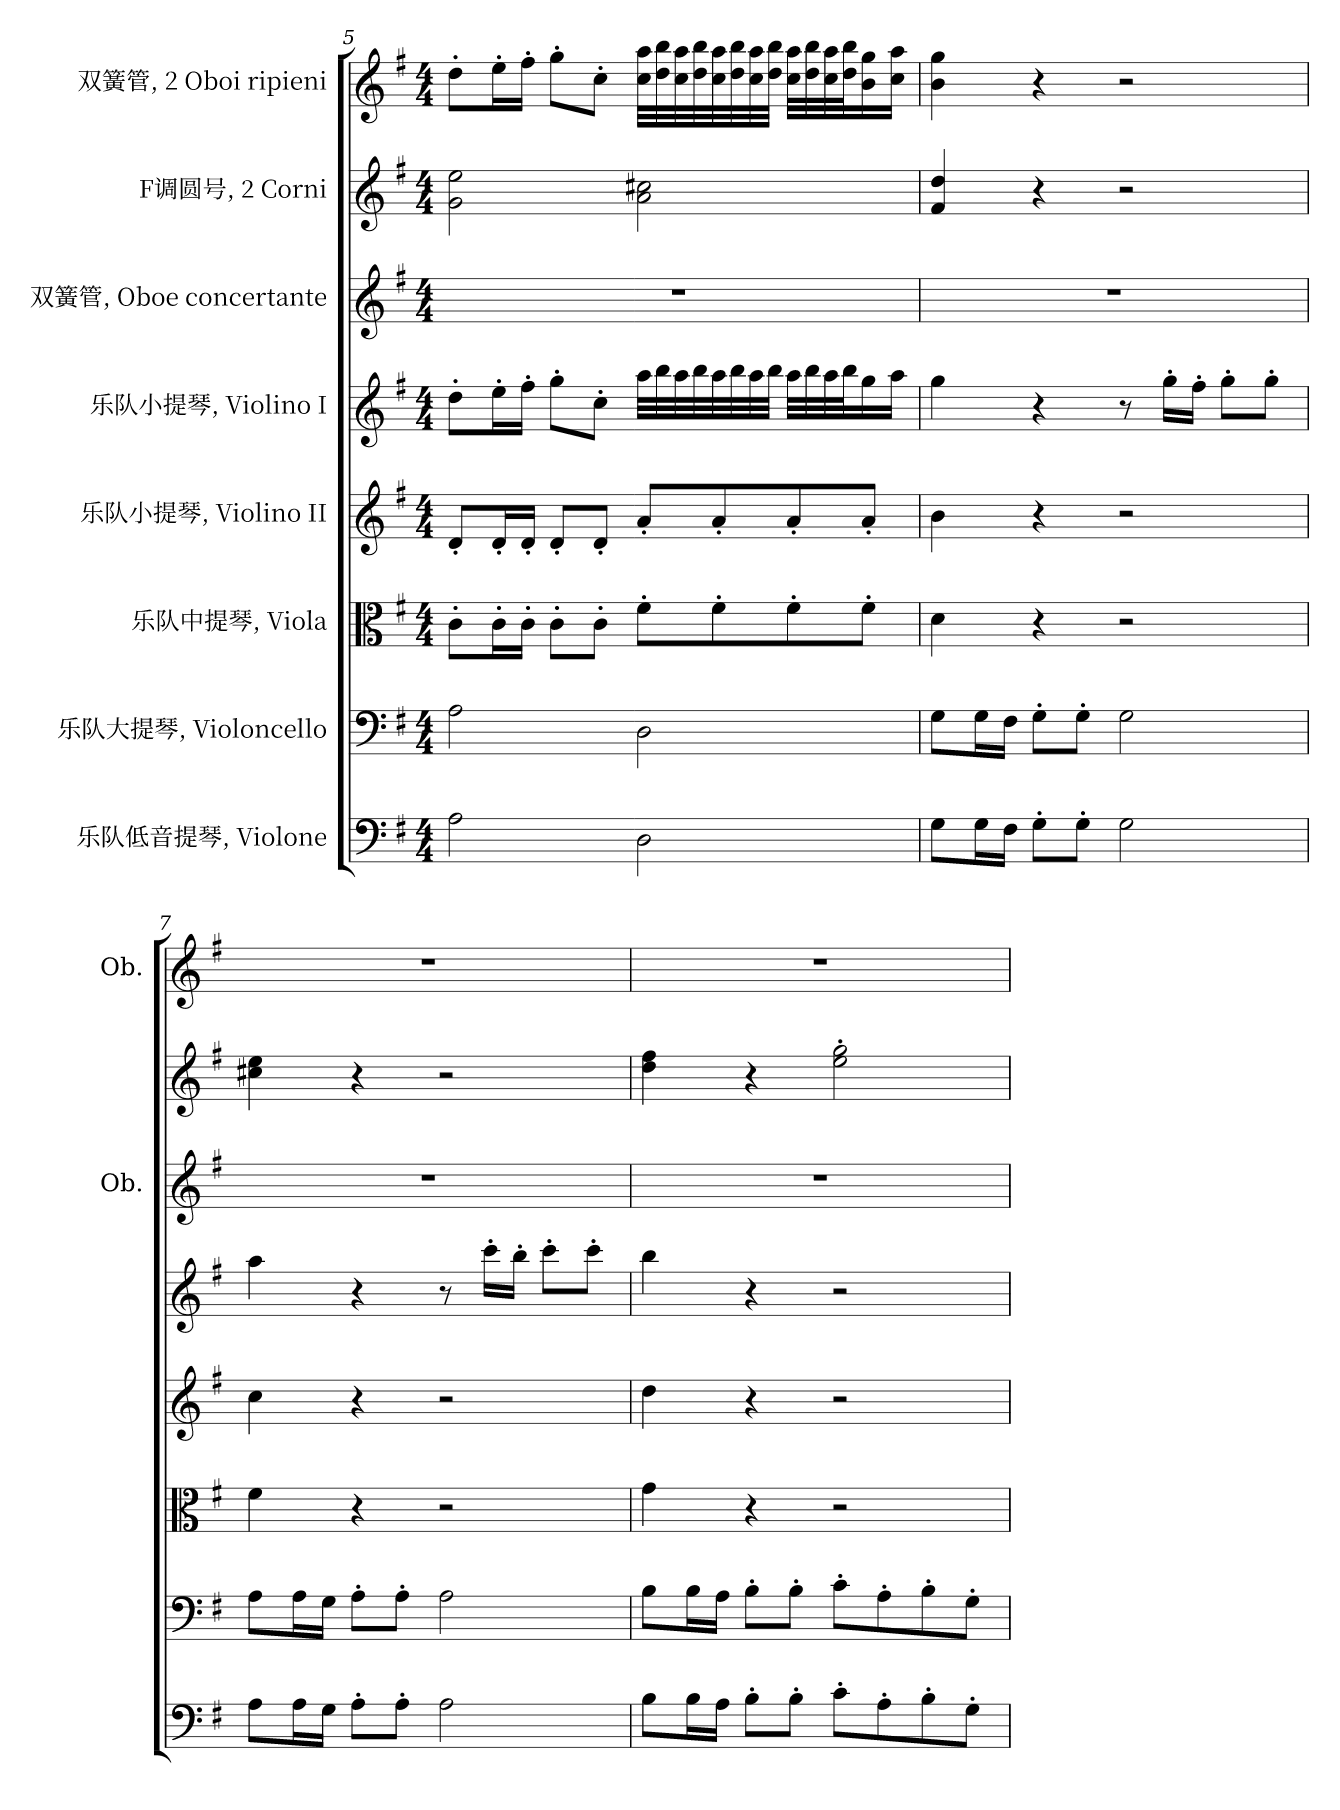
**kern	**kern	**kern	**kern	**kern	**kern	**kern	**kern
*part8	*part7	*part6	*part5	*part4	*part3	*part2	*part1
*staff8	*staff7	*staff6	*staff5	*staff4	*staff3	*staff2	*staff1
*I"乐队低音提琴, Violone	*I"乐队大提琴, Violoncello	*I"乐队中提琴, Viola	*I"乐队小提琴, Violino II	*I"乐队小提琴, Violino I	*I"双簧管, Oboe concertante	*I"F调圆号, 2 Corni	*I"双簧管, 2 Oboi ripieni
*	*	*	*	*	*I'Ob.	*	*I'Ob.
*clefF4	*clefF4	*clefC3	*clefG2	*clefG2	*clefG2	*clefG2	*clefG2
*ITrd7c12	*	*	*	*	*	*ITrd4c7	*
*k[f#]	*k[f#]	*k[f#]	*k[f#]	*k[f#]	*k[f#]	*k[]	*k[f#]
*M4/4	*M4/4	*M4/4	*M4/4	*M4/4	*M4/4	*M4/4	*M4/4
=5	=5	=5	=5	=5	=5	=5	=5
2AA\	2A\	8c'\L	8d'/L	8dd'\L	1r	2c\ 2a\	8dd'\L
.	.	16c'\L	16d'/L	16ee'\L	.	.	16ee'\L
.	.	16c'\JJ	16d'/JJ	16ff#'\JJ	.	.	16ff#'\JJ
.	.	8c'\L	8d'/L	8gg'\L	.	.	8gg'\L
.	.	8c'\J	8d'/J	8cc'\J	.	.	8cc'\J
2DD\	2D\	8f#'\L	8a'/L	32aa\LLL	.	2d\ 2f#X\	32cc\ 32aa\LLL
.	.	.	.	32bb\	.	.	32dd\ 32bb\
.	.	.	.	32aa\	.	.	32cc\ 32aa\
.	.	.	.	32bb\	.	.	32dd\ 32bb\
.	.	8f#'\	8a'/	32aa\	.	.	32cc\ 32aa\
.	.	.	.	32bb\	.	.	32dd\ 32bb\
.	.	.	.	32aa\	.	.	32cc\ 32aa\
.	.	.	.	32bb\JJJ	.	.	32dd\ 32bb\JJJ
.	.	8f#'\	8a'/	32aa\LLL	.	.	32cc\ 32aa\LLL
.	.	.	.	32bb\	.	.	32dd\ 32bb\
.	.	.	.	32aa\	.	.	32cc\ 32aa\
.	.	.	.	32bb\J	.	.	32dd\ 32bb\J
.	.	8f#'\J	8a'/J	16gg\	.	.	16b\ 16gg\
.	.	.	.	16aa\JJ	.	.	16cc\ 16aa\JJ
=6	=6	=6	=6	=6	=6	=6	=6
8GG\L	8G\L	4d\	4b\	4gg\	1r	4B/ 4g/	4b\ 4gg\
16GG\L	16G\L	.	.	.	.	.	.
16FF#\JJ	16F#\JJ	.	.	.	.	.	.
8GG'\L	8G'\L	4r	4r	4r	.	4r	4r
8GG'\J	8G'\J	.	.	.	.	.	.
2GG\	2G\	2r	2r	8r	.	2r	2r
.	.	.	.	16gg'\LL	.	.	.
.	.	.	.	16ff#'\JJ	.	.	.
.	.	.	.	8gg'\L	.	.	.
.	.	.	.	8gg'\J	.	.	.
!!LO:PB:g=z
=7	=7	=7	=7	=7	=7	=7	=7
8AA\L	8A\L	4f#\	4cc\	4aa\	1r	4f#X\ 4a\	1r
16AA\L	16A\L	.	.	.	.	.	.
16GG\JJ	16G\JJ	.	.	.	.	.	.
8AA'\L	8A'\L	4r	4r	4r	.	4r	.
8AA'\J	8A'\J	.	.	.	.	.	.
2AA\	2A\	2r	2r	8r	.	2r	.
.	.	.	.	16ccc'\LL	.	.	.
.	.	.	.	16bb'\JJ	.	.	.
.	.	.	.	8ccc'\L	.	.	.
.	.	.	.	8ccc'\J	.	.	.
=8	=8	=8	=8	=8	=8	=8	=8
8BB\L	8B\L	4g\	4dd\	4bb\	1r	4g\ 4b\	1r
16BB\L	16B\L	.	.	.	.	.	.
16AA\JJ	16A\JJ	.	.	.	.	.	.
8BB'\L	8B'\L	4r	4r	4r	.	4r	.
8BB'\J	8B'\J	.	.	.	.	.	.
8C'\L	8c'\L	2r	2r	2r	.	2a\' 2cc\'	.
8AA'\	8A'\	.	.	.	.	.	.
8BB'\	8B'\	.	.	.	.	.	.
8GG'\J	8G'\J	.	.	.	.	.	.
=	=	=	=	=	=	=	=
*-	*-	*-	*-	*-	*-	*-	*-
